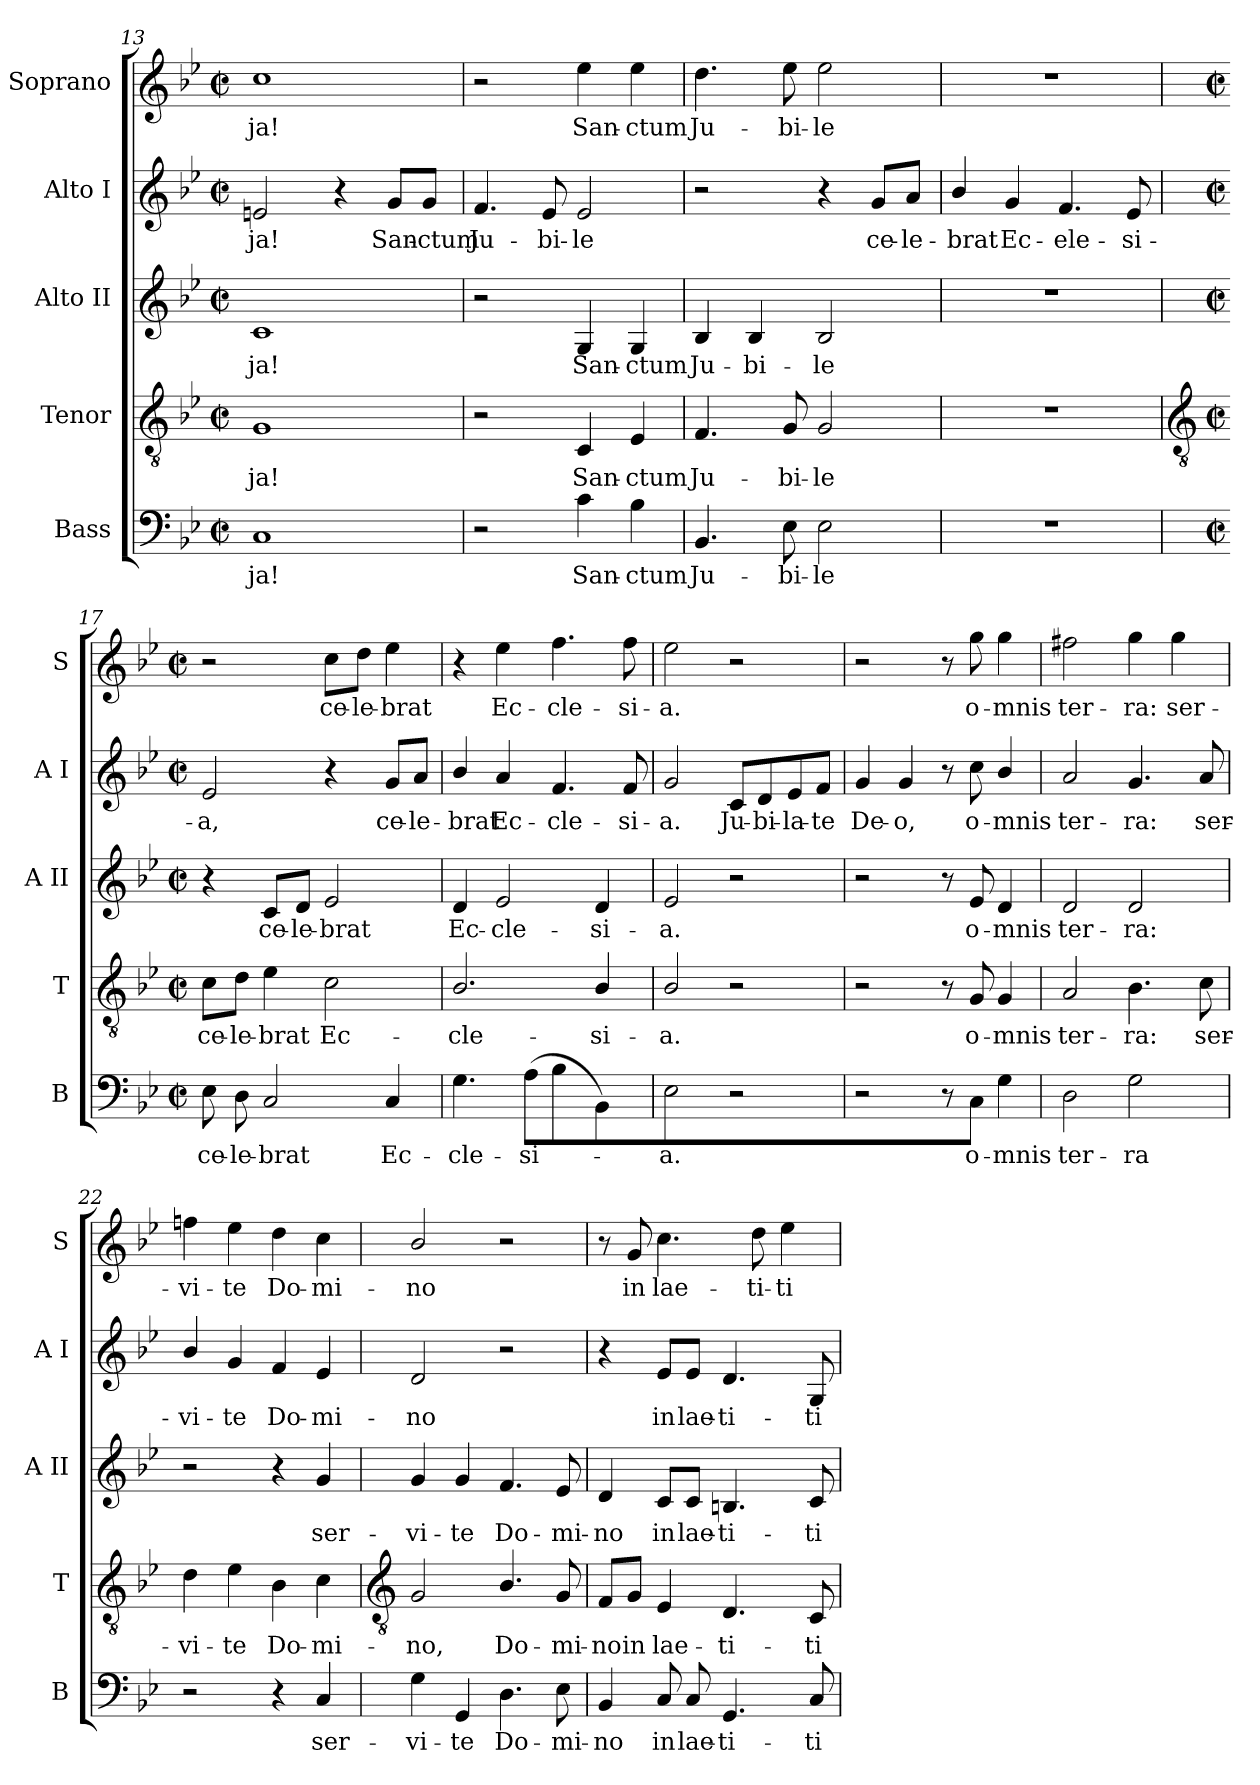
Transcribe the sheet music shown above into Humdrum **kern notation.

**kern	**text	**kern	**text	**kern	**text	**kern	**text	**kern	**text
*part5	*part5	*part4	*part4	*part3	*part3	*part2	*part2	*part1	*part1
*staff5	*staff5	*staff4	*staff4	*staff3	*staff3	*staff2	*staff2	*staff1	*staff1
*I"Bass	*	*I"Tenor	*	*I"Alto II	*	*I"Alto I	*	*I"Soprano	*
*I'B	*	*I'T	*	*I'A II	*	*I'A I	*	*I'S	*
*clefF4	*	*clefGv2	*	*clefG2	*	*clefG2	*	*clefG2	*
*k[b-e-]	*	*k[b-e-]	*	*k[b-e-]	*	*k[b-e-]	*	*k[b-e-]	*
*B-:	*	*B-:	*	*B-:	*	*B-:	*	*B-:	*
*M2/2	*	*M2/2	*	*M2/2	*	*M2/2	*	*M2/2	*
*met(c|)	*	*met(c|)	*	*met(c|)	*	*met(c|)	*	*met(c|)	*
=13	=13	=13	=13	=13	=13	=13	=13	=13	=13
!	!LO:LY:b	!	!LO:LY:b	!	!LO:LY:b	!	!LO:LY:b	!	!LO:LY:b
1C	-ja!	1G	ja!	1c	-ja!	2en	-ja!	1cc	-ja!
.	.	.	.	.	.	4r	.	.	.
!	!	!	!	!	!	!	!LO:LY:b	!	!
.	.	.	.	.	.	8g/L	San-	.	.
!	!	!	!	!	!	!	!LO:LY:b	!	!
.	.	.	.	.	.	8g/J	-ctum	.	.
=14	=14	=14	=14	=14	=14	=14	=14	=14	=14
!	!	!	!	!	!	!	!LO:LY:b	!	!
2r	.	2r	.	2r	.	4.f	Ju-	2r	.
!	!	!	!	!	!	!	!LO:LY:b	!	!
.	.	.	.	.	.	8e-	-bi-	.	.
!	!LO:LY:b	!	!LO:LY:b	!	!LO:LY:b	!	!LO:LY:b	!	!LO:LY:b
4c	San-	4C	San-	4G	San-	2e-	-le	4ee-	San-
!	!LO:LY:b	!	!LO:LY:b	!	!LO:LY:b	!	!	!	!LO:LY:b
4B-	-ctum	4E-	-ctum	4G	-ctum	.	.	4ee-	-ctum
=15	=15	=15	=15	=15	=15	=15	=15	=15	=15
!	!LO:LY:b	!	!LO:LY:b	!	!LO:LY:b	!	!	!	!LO:LY:b
4.BB-	Ju-	4.F	Ju-	4B-	Ju-	2r	.	4.dd	Ju-
!	!	!	!	!	!LO:LY:b	!	!	!	!
.	.	.	.	4B-	-bi-	.	.	.	.
!	!LO:LY:b	!	!LO:LY:b	!	!	!	!	!	!LO:LY:b
8E-	-bi-	8G	-bi-	.	.	.	.	8ee-	-bi-
!	!LO:LY:b	!	!LO:LY:b	!	!LO:LY:b	!	!	!	!LO:LY:b
2E-	-le	2G	-le	2B-	-le	4r	.	2ee-	-le
!	!	!	!	!	!	!	!LO:LY:b	!	!
.	.	.	.	.	.	8g/L	ce-	.	.
!	!	!	!	!	!	!	!LO:LY:b	!	!
.	.	.	.	.	.	8a/J	-le-	.	.
=16	=16	=16	=16	=16	=16	=16	=16	=16	=16
!	!	!	!	!	!	!	!LO:LY:b	!	!
1r	.	1r	.	1r	.	4b-/	-brat	1r	.
!	!	!	!	!	!	!	!LO:LY:b	!	!
.	.	.	.	.	.	4g	Ec-	.	.
!	!	!	!	!	!	!	!LO:LY:b	!	!
.	.	.	.	.	.	4.f	-ele-	.	.
!	!	!	!	!	!	!	!LO:LY:b	!	!
.	.	.	.	.	.	8e-	-si-	.	.
!!LO:LB:g=z
=17	=17	=17	=17	=17	=17	=17	=17	=17	=17
*	*	*clefGv2	*	*	*	*	*	*	*
*M2/2	*	*M2/2	*	*M2/2	*	*M2/2	*	*M2/2	*
*met(c|)	*	*met(c|)	*	*met(c|)	*	*met(c|)	*	*met(c|)	*
!	!LO:LY:b	!	!LO:LY:b	!	!	!	!LO:LY:b	!	!
8E-	ce-	8c\L	ce-	4r	.	2e-	-a,	2r	.
!	!LO:LY:b	!	!LO:LY:b	!	!	!	!	!	!
8D	-le-	8d\J	-le-	.	.	.	.	.	.
!	!LO:LY:b	!	!LO:LY:b	!	!LO:LY:b	!	!	!	!
2C	-brat	4e-	-brat	8c/L	ce-	.	.	.	.
!	!	!	!	!	!LO:LY:b	!	!	!	!
.	.	.	.	8d/J	-le-	.	.	.	.
!	!	!	!LO:LY:b	!	!LO:LY:b	!	!	!	!LO:LY:b
.	.	2c	Ec-	2e-	-brat	4r	.	8cc\L	ce-
!	!	!	!	!	!	!	!	!	!LO:LY:b
.	.	.	.	.	.	.	.	8dd\J	-le-
!	!LO:LY:b	!	!	!	!	!	!LO:LY:b	!	!LO:LY:b
4C	Ec-	.	.	.	.	8g/L	ce-	4ee-	-brat
!	!	!	!	!	!	!	!LO:LY:b	!	!
.	.	.	.	.	.	8a/J	-le-	.	.
=18	=18	=18	=18	=18	=18	=18	=18	=18	=18
!	!LO:LY:b	!	!LO:LY:b	!	!LO:LY:b	!	!LO:LY:b	!	!
4.G	-cle-	2.B-/	-cle-	4d	Ec-	4b-/	-brat	4r	.
!	!	!	!	!	!LO:LY:b	!	!LO:LY:b	!	!LO:LY:b
.	.	.	.	2e-	-cle-	4a	Ec-	4ee-	Ec-
!	!LO:LY:b	!	!	!	!	!	!	!	!
(<8AL	-si-	.	.	.	.	.	.	.	.
!	!	!	!	!	!	!	!LO:LY:b	!	!LO:LY:b
4B-	.	.	.	.	.	4.f	-cle-	4.ff	-cle-
!	!	!	!LO:LY:b	!	!LO:LY:b	!	!	!	!
4BB-)	.	4B-/	-si-	4d	-si-	.	.	.	.
!	!	!	!	!	!	!	!LO:LY:b	!	!LO:LY:b
.	.	.	.	.	.	8f	-si-	8ff	-si-
=19	=19	=19	=19	=19	=19	=19	=19	=19	=19
!	!LO:LY:b	!	!LO:LY:b	!	!LO:LY:b	!	!LO:LY:b	!	!LO:LY:b
2E-	a.	2B-/	-a.	2e-	-a.	2g	-a.	2ee-	-a.
!	!	!	!	!	!	!	!LO:LY:b	!	!
2r	.	2r	.	2r	.	8c/L	Ju-	2r	.
!	!	!	!	!	!	!	!LO:LY:b	!	!
.	.	.	.	.	.	8d/	-bi-	.	.
!	!	!	!	!	!	!	!LO:LY:b	!	!
.	.	.	.	.	.	8e-/	-la-	.	.
!	!	!	!	!	!	!	!LO:LY:b	!	!
.	.	.	.	.	.	8f/J	-te	.	.
=20	=20	=20	=20	=20	=20	=20	=20	=20	=20
!	!	!	!	!	!	!	!LO:LY:b	!	!
2r	.	2r	.	2r	.	4g	De-	2r	.
!	!	!	!	!	!	!	!LO:LY:b	!	!
.	.	.	.	.	.	4g	-o,	.	.
8r	.	8r	.	8r	.	8r	.	8r	.
!	!LO:LY:b	!	!LO:LY:b	!	!LO:LY:b	!	!LO:LY:b	!	!LO:LY:b
8CJ	o-	8G	o-	8e-	o-	8cc	o-	8gg	o-
!	!LO:LY:b	!	!LO:LY:b	!	!LO:LY:b	!	!LO:LY:b	!	!LO:LY:b
4G	-mnis	4G	-mnis	4d	-mnis	4b-/	-mnis	4gg	-mnis
=21	=21	=21	=21	=21	=21	=21	=21	=21	=21
!	!LO:LY:b	!	!LO:LY:b	!	!LO:LY:b	!	!LO:LY:b	!	!LO:LY:b
2D	ter-	2A	ter-	2d	ter-	2a	ter-	2ff#X	ter-
!	!LO:LY:b	!	!LO:LY:b	!	!LO:LY:b	!	!LO:LY:b	!	!LO:LY:b
2G	-ra	4.B-	-ra:	2d	-ra:	4.g	-ra:	4gg	-ra:
!	!	!	!	!	!	!	!	!	!LO:LY:b
.	.	.	.	.	.	.	.	4gg	ser-
!	!	!	!LO:LY:b	!	!	!	!LO:LY:b	!	!
.	.	8c	ser-	.	.	8a	ser-	.	.
=22	=22	=22	=22	=22	=22	=22	=22	=22	=22
!	!	!	!LO:LY:b	!	!	!	!LO:LY:b	!	!LO:LY:b
2r	.	4d	-vi-	2r	.	4b-/	-vi-	4ffn	-vi-
!	!	!	!LO:LY:b	!	!	!	!LO:LY:b	!	!LO:LY:b
.	.	4e-	-te	.	.	4g	-te	4ee-	-te
!	!	!	!LO:LY:b	!	!	!	!LO:LY:b	!	!LO:LY:b
4r	.	4B-	Do-	4r	.	4f	Do-	4dd	Do-
!	!LO:LY:b	!	!LO:LY:b	!	!LO:LY:b	!	!LO:LY:b	!	!LO:LY:b
4C	ser-	4c	-mi-	4g	ser-	4e-	-mi-	4cc	-mi-
!!LO:LB:g=z
=23	=23	=23	=23	=23	=23	=23	=23	=23	=23
*	*	*clefGv2	*	*	*	*	*	*	*
!	!LO:LY:b	!	!LO:LY:b	!	!LO:LY:b	!	!LO:LY:b	!	!LO:LY:b
4G	-vi-	2G	-no,	4g	-vi-	2d	-no	2b-/	-no
!	!LO:LY:b	!	!	!	!LO:LY:b	!	!	!	!
4GG	-te	.	.	4g	-te	.	.	.	.
!	!LO:LY:b	!	!LO:LY:b	!	!LO:LY:b	!	!	!	!
4.D	Do-	4.B-/	Do-	4.f	Do-	2r	.	2r	.
!	!LO:LY:b	!	!LO:LY:b	!	!LO:LY:b	!	!	!	!
8E-	-mi-	8G	-mi-	8e-	-mi-	.	.	.	.
=24	=24	=24	=24	=24	=24	=24	=24	=24	=24
!	!LO:LY:b	!	!LO:LY:b	!	!LO:LY:b	!	!	!	!
4BB-	-no	8F/L	-no	4d	-no	4r	.	8r	.
!	!	!	!LO:LY:b	!	!	!	!	!	!LO:LY:b
.	.	8G/J	in	.	.	.	.	8g	in
!	!LO:LY:b	!	!LO:LY:b	!	!LO:LY:b	!	!LO:LY:b	!	!LO:LY:b
8C	in	4E-	lae-	8c/L	in	8e-/L	in	4.cc	lae-
!	!LO:LY:b	!	!	!	!LO:LY:b	!	!LO:LY:b	!	!
8C	lae-	.	.	8c/J	lae-	8e-/J	lae-	.	.
!	!LO:LY:b	!	!LO:LY:b	!	!LO:LY:b	!	!LO:LY:b	!	!
4.GG	-ti-	4.D	-ti-	4.Bn	-ti-	4.d	-ti-	.	.
!	!	!	!	!	!	!	!	!	!LO:LY:b
.	.	.	.	.	.	.	.	8dd	-ti-
!	!	!	!	!	!	!	!	!	!LO:LY:b
.	.	.	.	.	.	.	.	4ee-	-ti-
!	!LO:LY:b	!	!LO:LY:b	!	!LO:LY:b	!	!LO:LY:b	!	!
8C	-ti-	8C	-ti-	8c	-ti-	8G	-ti-	.	.
=	=	=	=	=	=	=	=	=	=
*-	*-	*-	*-	*-	*-	*-	*-	*-	*-
